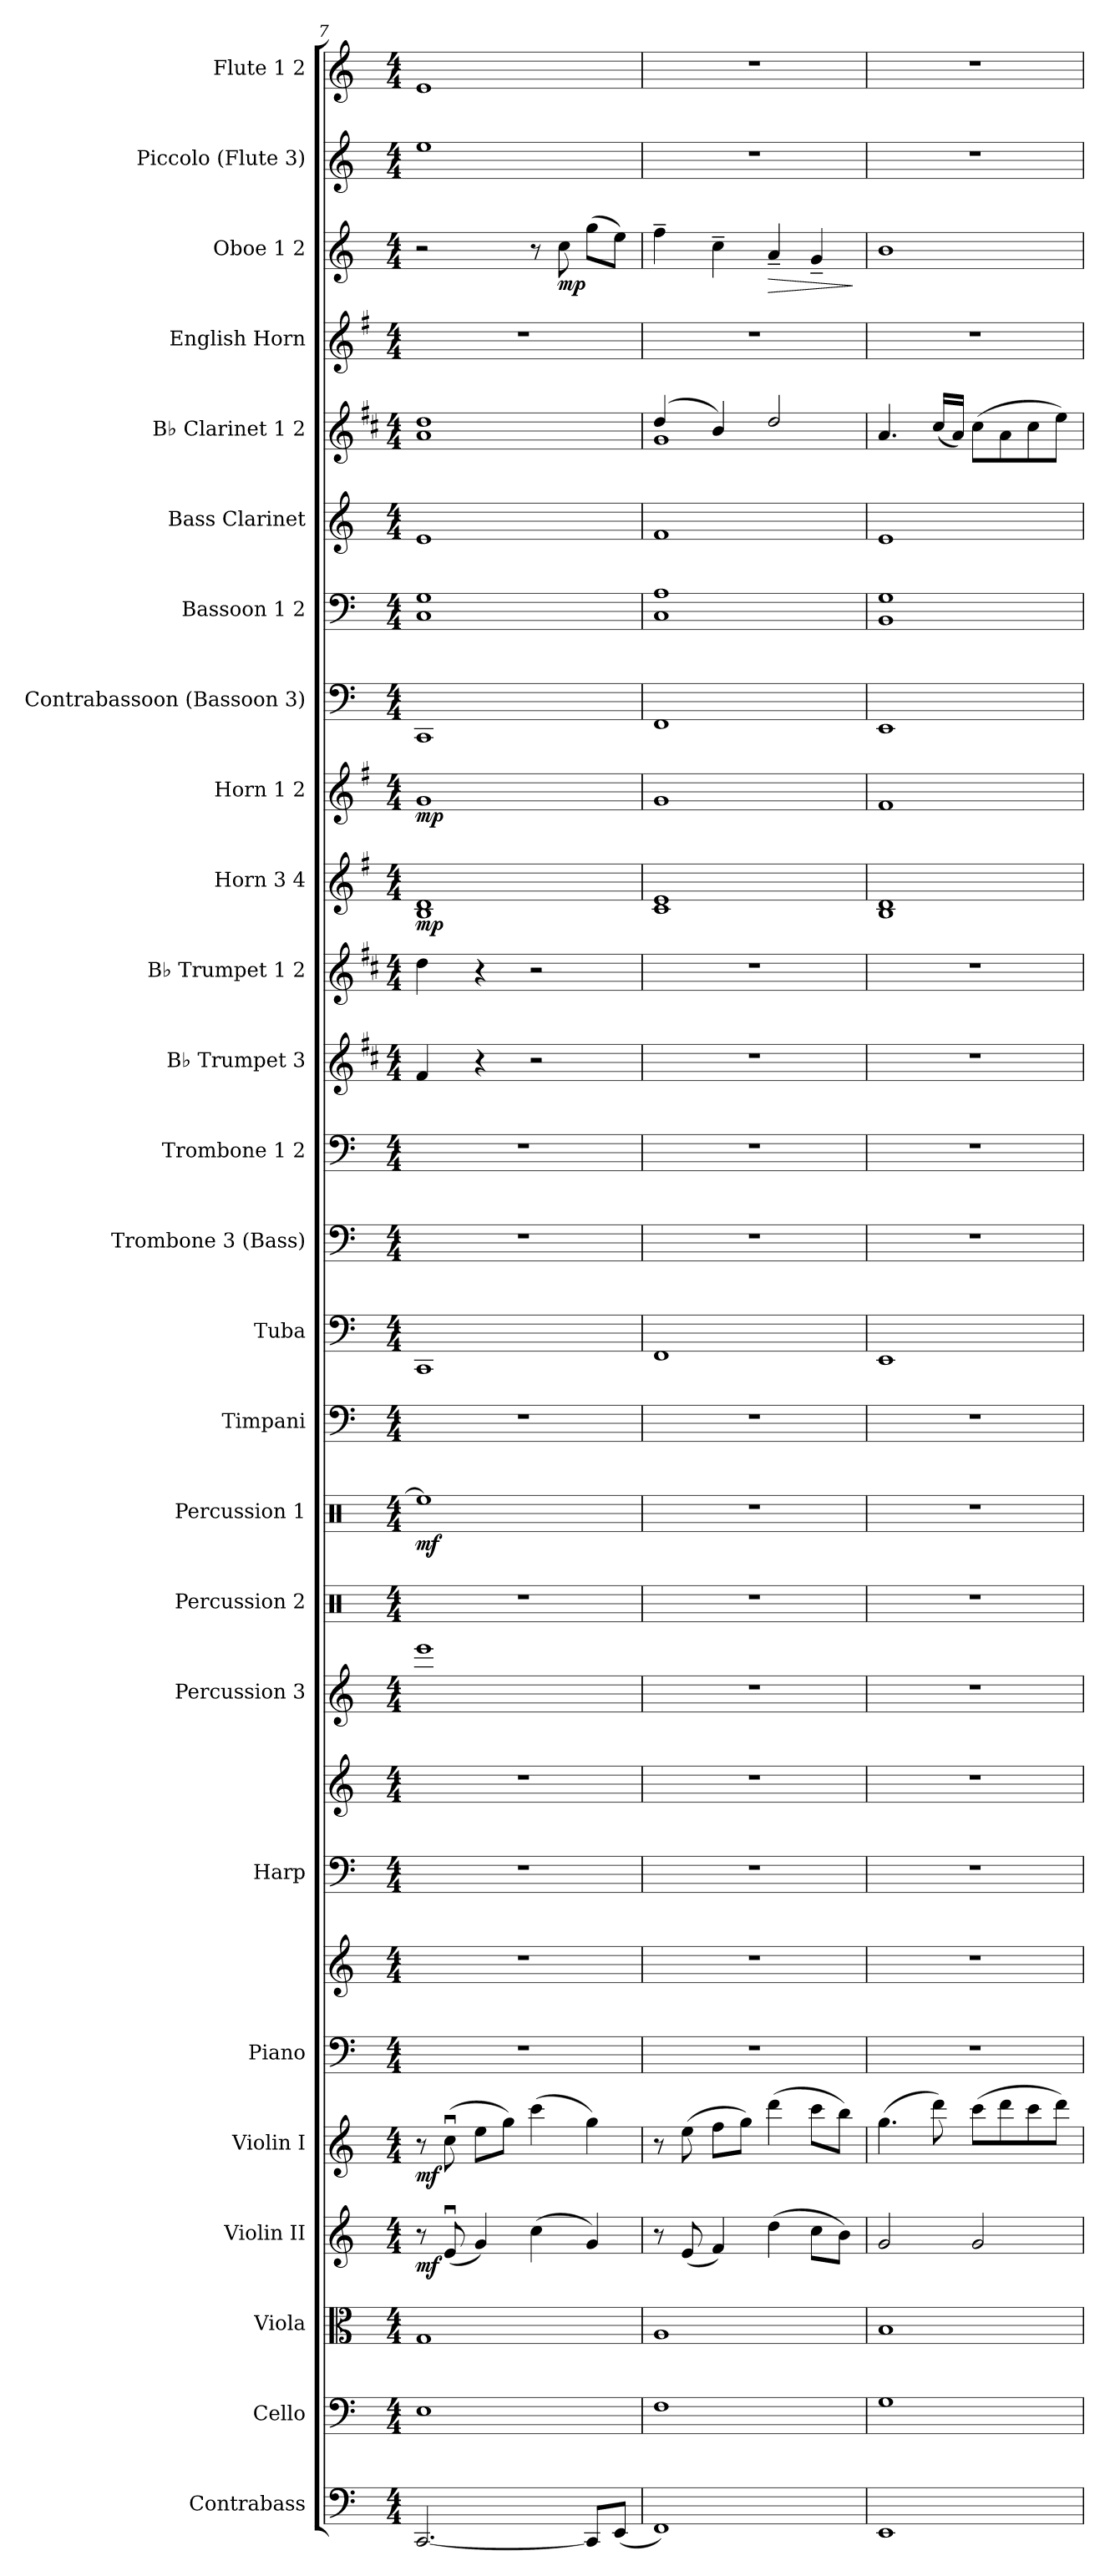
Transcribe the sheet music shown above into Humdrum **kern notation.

**kern	**kern	**kern	**kern	**dynam	**kern	**dynam	**kern	**kern	**kern	**kern	**kern	**kern	**kern	**dynam	**kern	**kern	**kern	**kern	**kern	**kern	**kern	**dynam	**kern	**dynam	**kern	**kern	**kern	**kern	**kern	**kern	**dynam	**kern	**kern
*part26	*part25	*part24	*part23	*part23	*part22	*part22	*part21	*part21	*part20	*part20	*part19	*part18	*part17	*part17	*part16	*part15	*part14	*part13	*part12	*part11	*part10	*part10	*part9	*part9	*part8	*part7	*part6	*part5	*part4	*part3	*part3	*part2	*part1
*staff28	*staff27	*staff26	*staff25	*staff25	*staff24	*staff24	*staff23	*staff22	*staff21	*staff20	*staff19	*staff18	*staff17	*staff17	*staff16	*staff15	*staff14	*staff13	*staff12	*staff11	*staff10	*staff10	*staff9	*staff9	*staff8	*staff7	*staff6	*staff5	*staff4	*staff3	*staff3	*staff2	*staff1
*I"Contrabass	*I"Cello	*I"Viola	*I"Violin II	*	*I"Violin I	*	*I"Piano	*	*I"Harp	*	*I"Percussion 3	*I"Percussion 2	*I"Percussion 1	*	*I"Timpani	*I"Tuba	*I"Trombone 3 (Bass)	*I"Trombone 1 2	*I"B♭ Trumpet 3	*I"B♭ Trumpet 1 2	*I"Horn 3 4	*	*I"Horn 1 2	*	*I"Contrabassoon (Bassoon 3)	*I"Bassoon 1 2	*I"Bass Clarinet	*I"B♭ Clarinet 1 2	*I"English Horn	*I"Oboe 1 2	*	*I"Piccolo (Flute 3)	*I"Flute 1 2
*I'Cb.	*	*I'Vla.	*I'Vln. II	*	*I'Vln. I	*	*I'Pno.	*	*I'Hrp.	*	*I'Perc. 3	*I'Perc. 2	*I'Perc. 1	*	*I'Timp.	*I'Tu.	*I'Trb. 3	*I'Trb. 1 2	*I'B♭ Tpt. 3	*I'B♭ Tpt. 1 2	*I'Hn. 3 4	*	*I'Hn. 1 2	*	*I'Cbsn.	*I'Bsn. 1 2	*I'B. Cl.	*I'B♭ Cl. 1 2	*I'E. Hn.	*I'Ob. 1 2	*	*I'Picc.	*I'Fl. 1 2
*clefF4	*clefF4	*clefC3	*clefG2	*	*clefG2	*	*clefF4	*clefG2	*clefF4	*clefG2	*clefG2	*clefX	*clefX	*	*clefF4	*clefF4	*clefF4	*clefF4	*clefG2	*clefG2	*clefG2	*	*clefG2	*	*clefF4	*clefF4	*clefG2	*clefG2	*clefG2	*clefG2	*	*	*clefG2
*ITrd7c12	*	*	*	*	*	*	*	*	*	*	*	*	*	*	*	*	*	*	*ITrd1c2	*ITrd1c2	*ITrd4c7	*	*ITrd4c7	*	*ITrd14c24	*	*ITrd8c14	*ITrd1c2	*ITrd4c7	*	*	*ITrd-7c-12	*
*k[]	*k[]	*k[]	*k[]	*	*k[]	*	*k[]	*k[]	*k[]	*k[]	*k[]	*k[]	*k[]	*	*k[]	*k[]	*k[]	*k[]	*k[]	*k[]	*k[]	*	*k[]	*	*k[]	*k[]	*k[]	*k[]	*k[]	*k[]	*	*k[]	*k[]
*C:	*C:	*C:	*C:	*	*C:	*	*C:	*C:	*C:	*C:	*C:	*C:	*C:	*	*C:	*C:	*C:	*C:	*C:	*C:	*C:	*	*C:	*	*C:	*C:	*C:	*C:	*C:	*C:	*	*C:	*C:
*M4/4	*M4/4	*M4/4	*M4/4	*	*M4/4	*	*M4/4	*M4/4	*M4/4	*M4/4	*M4/4	*M4/4	*M4/4	*	*M4/4	*M4/4	*M4/4	*M4/4	*M4/4	*M4/4	*M4/4	*	*M4/4	*	*M4/4	*M4/4	*M4/4	*M4/4	*M4/4	*M4/4	*	*M4/4	*M4/4
=7	=7	=7	=7	=7	=7	=7	=7	=7	=7	=7	=7	=7	=7	=7	=7	=7	=7	=7	=7	=7	=7	=7	=7	=7	=7	=7	=7	=7	=7	=7	=7	=7	=7
!	!	!	!	!LO:DY:b	!	!LO:DY:b	!	!	!	!	!	!	!	!LO:DY:b	!	!	!	!	!	!	!	!LO:DY:b	!	!LO:DY:b	!	!	!	!	!	!	!	!	!
[2.CCC/	1E	1G	8r	mf	8r	mf	1r	1r	1r	1r	1eee	1r	1Ree]	mf	1r	1CC	1r	1r	4e/	4cc\	1E 1G	mp	1c	mp	1CCCC	1C 1G	1E	1g 1cc	1r	2r	.	1eee	1e
.	.	.	(8eu/	.	(8ccu\	.	.	.	.	.	.	.	.	.	.	.	.	.	.	.	.	.	.	.	.	.	.	.	.	.	.	.	.
.	.	.	4g/)	.	8ee\L	.	.	.	.	.	.	.	.	.	.	.	.	.	4r	4r	.	.	.	.	.	.	.	.	.	.	.	.	.
.	.	.	.	.	8gg\J)	.	.	.	.	.	.	.	.	.	.	.	.	.	.	.	.	.	.	.	.	.	.	.	.	.	.	.	.
.	.	.	(4cc\	.	(4ccc\	.	.	.	.	.	.	.	.	.	.	.	.	.	2r	2r	.	.	.	.	.	.	.	.	.	8r	.	.	.
!	!	!	!	!	!	!	!	!	!	!	!	!	!	!	!	!	!	!	!	!	!	!	!	!	!	!	!	!	!	!	!LO:DY:b	!	!
.	.	.	.	.	.	.	.	.	.	.	.	.	.	.	.	.	.	.	.	.	.	.	.	.	.	.	.	.	.	8cc\	mp	.	.
8CCC/L]	.	.	4g/)	.	4gg\)	.	.	.	.	.	.	.	.	.	.	.	.	.	.	.	.	.	.	.	.	.	.	.	.	(8gg\L	.	.	.
(8EEE/J	.	.	.	.	.	.	.	.	.	.	.	.	.	.	.	.	.	.	.	.	.	.	.	.	.	.	.	.	.	8ee\J)	.	.	.
=8	=8	=8	=8	=8	=8	=8	=8	=8	=8	=8	=8	=8	=8	=8	=8	=8	=8	=8	=8	=8	=8	=8	=8	=8	=8	=8	=8	=8	=8	=8	=8	=8	=8
*	*	*	*	*	*	*	*	*	*	*	*	*	*	*	*	*	*	*	*	*	*	*	*	*	*	*	*	*^	*	*	*	*	*
1FFF)	1F	1A	8r	.	8r	.	1r	1r	1r	1r	1r	1r	1r	.	1r	1FF	1r	1r	1r	1r	1F 1A	.	1c	.	1FFFF	1C 1A	1F	(4cc/	1f	1r	4ff~\	.	1r	1r
.	.	.	(8e/	.	(8ee\	.	.	.	.	.	.	.	.	.	.	.	.	.	.	.	.	.	.	.	.	.	.	.	.	.	.	.	.	.
.	.	.	4f/)	.	8ff\L	.	.	.	.	.	.	.	.	.	.	.	.	.	.	.	.	.	.	.	.	.	.	4a/)	.	.	4cc~\	.	.	.
.	.	.	.	.	8gg\J)	.	.	.	.	.	.	.	.	.	.	.	.	.	.	.	.	.	.	.	.	.	.	.	.	.	.	.	.	.
!	!	!	!	!	!	!	!	!	!	!	!	!	!	!	!	!	!	!	!	!	!	!	!	!	!	!	!	!	!	!	!	!LO:HP:b	!	!
.	.	.	(4dd\	.	(4ddd\	.	.	.	.	.	.	.	.	.	.	.	.	.	.	.	.	.	.	.	.	.	.	2cc/	.	.	4a~/	>	.	.
.	.	.	8cc\L	.	8ccc\L	.	.	.	.	.	.	.	.	.	.	.	.	.	.	.	.	.	.	.	.	.	.	.	.	.	4g~/	.	.	.
.	.	.	8b\J)	.	8bb\J)	.	.	.	.	.	.	.	.	.	.	.	.	.	.	.	.	.	.	.	.	.	.	.	.	.	.	.	.	.
*	*	*	*	*	*	*	*	*	*	*	*	*	*	*	*	*	*	*	*	*	*	*	*	*	*	*	*	*v	*v	*	*	*	*	*
.	.	.	.	.	.	.	.	.	.	.	.	.	.	.	.	.	.	.	.	.	.	.	.	.	.	.	.	.	.	.	]	.	.
=9	=9	=9	=9	=9	=9	=9	=9	=9	=9	=9	=9	=9	=9	=9	=9	=9	=9	=9	=9	=9	=9	=9	=9	=9	=9	=9	=9	=9	=9	=9	=9	=9	=9
1EEE	1G	1B	2g/	.	(4.gg\	.	1r	1r	1r	1r	1r	1r	1r	.	1r	1EE	1r	1r	1r	1r	1E 1G	.	1B	.	1EEEE	1BB 1G	1E	4.g/	1r	1b	.	1r	1r
.	.	.	.	.	8ddd\)	.	.	.	.	.	.	.	.	.	.	.	.	.	.	.	.	.	.	.	.	.	.	(16b/LL	.	.	.	.	.
.	.	.	.	.	.	.	.	.	.	.	.	.	.	.	.	.	.	.	.	.	.	.	.	.	.	.	.	16g/JJ)	.	.	.	.	.
.	.	.	2g/	.	(8ccc\L	.	.	.	.	.	.	.	.	.	.	.	.	.	.	.	.	.	.	.	.	.	.	(8b\L	.	.	.	.	.
.	.	.	.	.	8ddd\	.	.	.	.	.	.	.	.	.	.	.	.	.	.	.	.	.	.	.	.	.	.	8g\	.	.	.	.	.
.	.	.	.	.	8ccc\	.	.	.	.	.	.	.	.	.	.	.	.	.	.	.	.	.	.	.	.	.	.	8b\	.	.	.	.	.
.	.	.	.	.	8ddd\J)	.	.	.	.	.	.	.	.	.	.	.	.	.	.	.	.	.	.	.	.	.	.	8dd\J)	.	.	.	.	.
=	=	=	=	=	=	=	=	=	=	=	=	=	=	=	=	=	=	=	=	=	=	=	=	=	=	=	=	=	=	=	=	=	=
*-	*-	*-	*-	*-	*-	*-	*-	*-	*-	*-	*-	*-	*-	*-	*-	*-	*-	*-	*-	*-	*-	*-	*-	*-	*-	*-	*-	*-	*-	*-	*-	*-	*-
